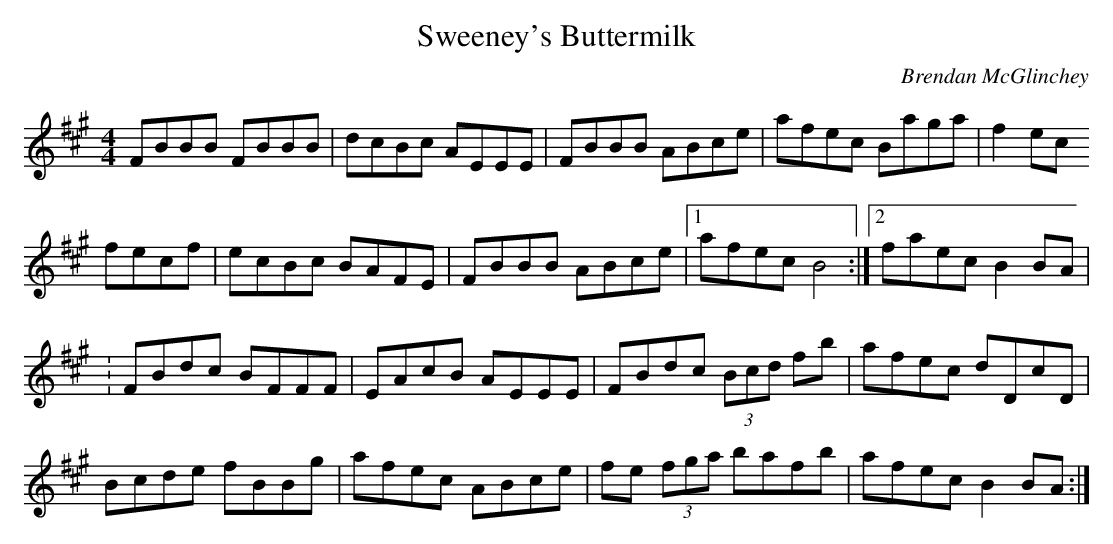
X:1
T:Sweeney's Buttermilk
M:4/4
L:1/8
C:Brendan McGlinchey
K:A
FBBB FBBB| dcBc AEEE |FBBB ABce | afec Baga |f2 ec
fecf| ecBc BAFE | FBBB ABce |1 afec B4 :|2 faec B2 BA |
:FBdc BFFF | EAcB AEEE | FBdc (3Bcd fb| afec dDcD |
Bcde fBBg| afec ABce | fe (3fga bafb | afec B2 BA :|
